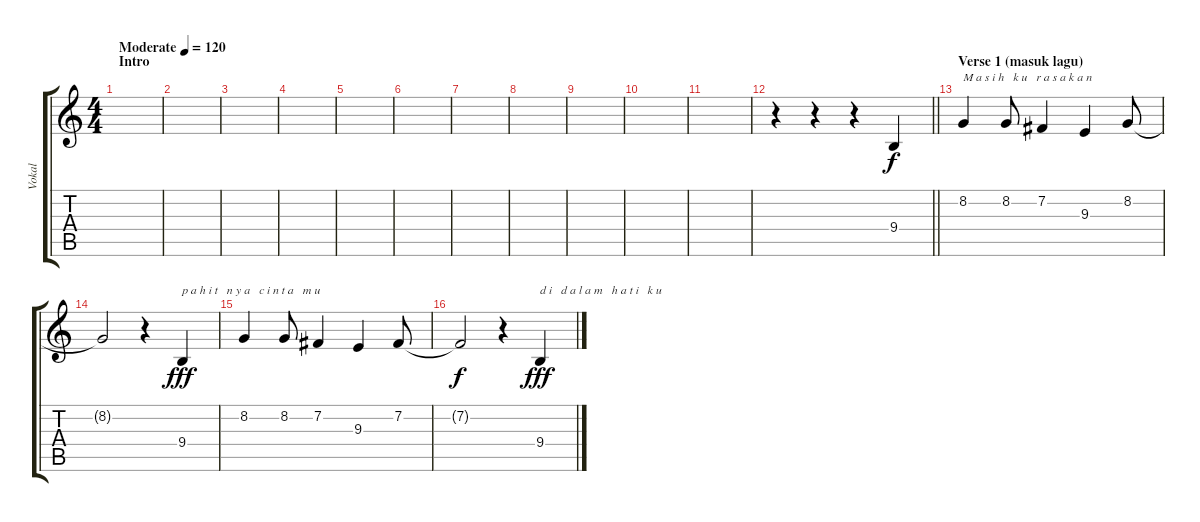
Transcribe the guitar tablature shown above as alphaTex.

\track ("Vokal" "Vokal") {instrument frenchhorn}
\staff {score tabs}
\tuning (E4 B3 G3 D3 A2 E2) {hide}
\ts (4 4)
\section ("" "Intro")
\tempo (120 "Moderate")
\clef g2
\ks c
|
|
|
|
|
|
|
|
|
|
|
\barLineRight lightlight
r.4 r.4 r.4 9.4.4 |
\section ("" "Verse 1 (masuk lagu)")
8.2.4{txt "M a s i h   k u   r a s a k a n"} 8.2.8 7.2.4 9.3.4 8.2.8 |
8.2{t}.2{dy f} r.4 9.4.4{txt "p a h i t   n y a   c i n t a   m u" dy fff} |
8.2.4 8.2.8 7.2.4 9.3.4 7.2.8 |
7.2{t}.2{dy f} r.4 9.4.4{txt "d i   d a l a m   h a t i   k u" dy fff}
